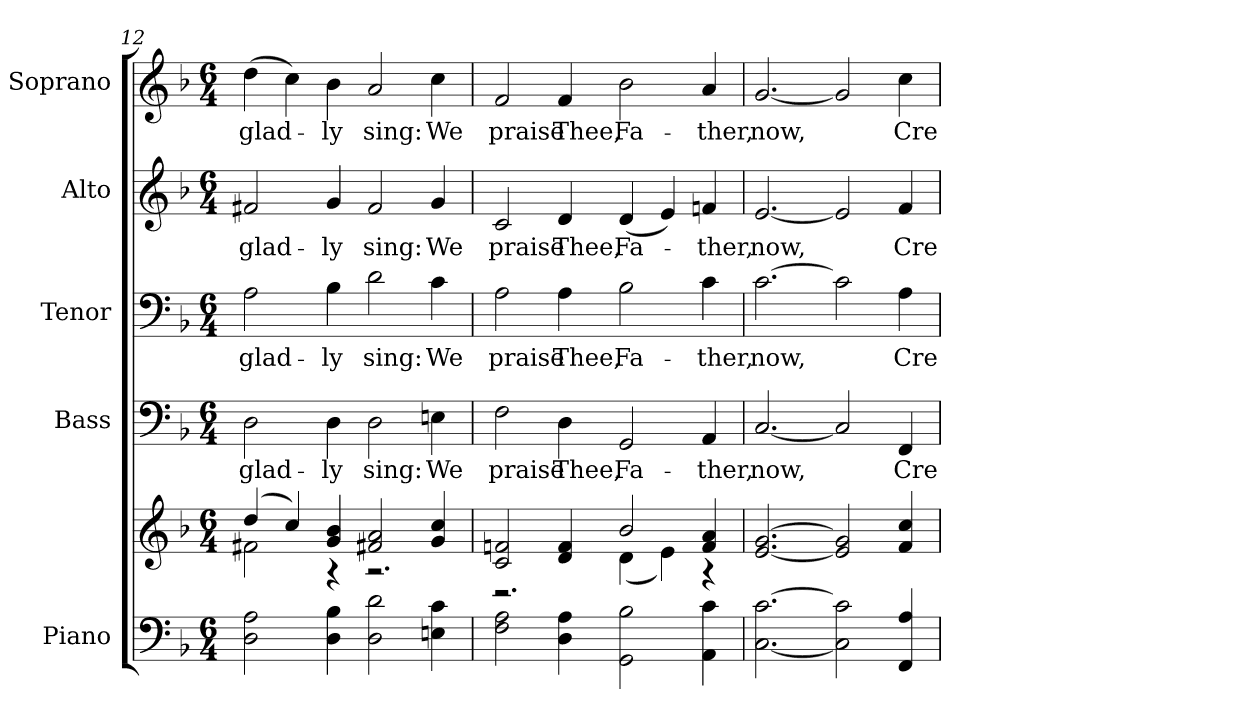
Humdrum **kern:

**kern	**kern	**kern	**text	**kern	**text	**kern	**text	**kern	**text
*part5	*part5	*part4	*part4	*part3	*part3	*part2	*part2	*part1	*part1
*staff6	*staff5	*staff4	*staff4	*staff3	*staff3	*staff2	*staff2	*staff1	*staff1
*I"Piano	*	*I"Bass	*	*I"Tenor	*	*I"Alto	*	*I"Soprano	*
*I'Pno.	*	*I'B.	*	*I'T.	*	*I'A.	*	*I'S.	*
*clefF4	*clefG2	*clefF4	*	*clefF4	*	*clefG2	*	*clefG2	*
*k[b-]	*k[b-]	*k[b-]	*	*k[b-]	*	*k[b-]	*	*k[b-]	*
*F:	*F:	*F:	*	*F:	*	*F:	*	*F:	*
*M6/4	*M6/4	*M6/4	*	*M6/4	*	*M6/4	*	*M6/4	*
=12	=12	=12	=12	=12	=12	=12	=12	=12	=12
*	*^	*	*	*	*	*	*	*	*
!	!	!	!	!LO:LY:b:color=#000000	!	!	!	!	!	!
!	!	!	!	!	!	!LO:LY:b:color=#000000	!	!	!	!
!	!	!	!	!	!	!	!	!LO:LY:b:color=#000000	!	!
!	!	!	!	!	!	!	!	!	!	!LO:LY:b:color=#000000
2Di\ 2Ai	(4ddi/	2f#Xi\	2Di\	glad-	2Ai\	glad-	2f#Xi/	glad-	(4ddi\	glad-
.	4cci/)	.	.	.	.	.	.	.	4cci\)	.
!	!	!	!	!LO:LY:b:color=#000000	!	!	!	!	!	!
!	!	!	!	!	!	!LO:LY:b:color=#000000	!	!	!	!
!	!	!	!	!	!	!	!	!LO:LY:b:color=#000000	!	!
!	!	!	!	!	!	!	!	!	!	!LO:LY:b:color=#000000
4Di\ 4B-i	4gi/ 4b-i	4r	4Di\	-ly	4B-i\	-ly	4gi/	-ly	4b-i\	-ly
!	!	!	!	!LO:LY:b:color=#000000	!	!	!	!	!	!
!	!	!	!	!	!	!LO:LY:b:color=#000000	!	!	!	!
!	!	!	!	!	!	!	!	!LO:LY:b:color=#000000	!	!
!	!	!	!	!	!	!	!	!	!	!LO:LY:b:color=#000000
2Di\ 2di	2f#Xi/ 2ai	2.r	2Di\	sing:	2di\	sing:	2f#i/	sing:	2ai/	sing:
!	!	!	!	!LO:LY:b:color=#000000	!	!	!	!	!	!
!	!	!	!	!	!	!LO:LY:b:color=#000000	!	!	!	!
!	!	!	!	!	!	!	!	!LO:LY:b:color=#000000	!	!
!	!	!	!	!	!	!	!	!	!	!LO:LY:b:color=#000000
4Eni\ 4ci	4gi/ 4cci	.	4Eni\	We	4ci\	We	4gi/	We	4cci\	We
!!LO:PB:g=z
=13	=13	=13	=13	=13	=13	=13	=13	=13	=13	=13
!	!	!	!	!LO:LY:b:color=#000000	!	!	!	!	!	!
!	!	!	!	!	!	!LO:LY:b:color=#000000	!	!	!	!
!	!	!	!	!	!	!	!	!LO:LY:b:color=#000000	!	!
!	!	!	!	!	!	!	!	!	!	!LO:LY:b:color=#000000
2Fi\ 2Ai	2ci/ 2fni	2.r	2Fi\	praise	2Ai\	praise	2ci/	praise	2fi/	praise
!	!	!	!	!LO:LY:b:color=#000000	!	!	!	!	!	!
!	!	!	!	!	!	!LO:LY:b:color=#000000	!	!	!	!
!	!	!	!	!	!	!	!	!LO:LY:b:color=#000000	!	!
!	!	!	!	!	!	!	!	!	!	!LO:LY:b:color=#000000
4Di\ 4Ai	4di/ 4fi	.	4Di\	Thee,	4Ai\	Thee,	4di/	Thee,	4fi/	Thee,
!	!	!	!	!LO:LY:b:color=#000000	!	!	!	!	!	!
!	!	!	!	!	!	!LO:LY:b:color=#000000	!	!	!	!
!	!	!	!	!	!	!	!	!LO:LY:b:color=#000000	!	!
!	!	!	!	!	!	!	!	!	!	!LO:LY:b:color=#000000
2GGi\ 2B-i	2b-i/	(4di\	2GGi/	Fa-	2B-i\	Fa-	(4di/	Fa-	2b-i\	Fa-
.	.	4ei\)	.	.	.	.	4ei/)	.	.	.
!	!	!	!	!LO:LY:b:color=#000000	!	!	!	!	!	!
!	!	!	!	!	!	!LO:LY:b:color=#000000	!	!	!	!
!	!	!	!	!	!	!	!	!LO:LY:b:color=#000000	!	!
!	!	!	!	!	!	!	!	!	!	!LO:LY:b:color=#000000
4AAi\ 4ci	4fi/ 4ai	4r	4AAi/	-ther,	4ci\	-ther,	4fni/	-ther,	4ai/	-ther,
*	*v	*v	*	*	*	*	*	*	*	*
=14	=14	=14	=14	=14	=14	=14	=14	=14	=14
*	*^	*	*	*	*	*	*	*	*
!	!	!	!	!LO:LY:b:color=#000000	!	!	!	!	!	!
*	*v	*v	*	*	*	*	*	*	*	*
*	*^	*	*	*	*	*	*	*	*
!	!	!	!	!	!	!LO:LY:b:color=#000000	!	!	!	!
*	*v	*v	*	*	*	*	*	*	*	*
*	*^	*	*	*	*	*	*	*	*
!	!	!	!	!	!	!	!	!LO:LY:b:color=#000000	!	!
*	*v	*v	*	*	*	*	*	*	*	*
*	*^	*	*	*	*	*	*	*	*
!	!	!	!	!	!	!	!	!	!	!LO:LY:b:color=#000000
*	*v	*v	*	*	*	*	*	*	*	*
[<2.Ci\ [>2.ci	[<2.ei/ [>2.gi	[<2.Ci/	now,	[>2.ci\	now,	[<2.ei/	now,	[<2.gi/	now,
2Ci\] 2ci]	2ei/] 2gi]	2Ci/]	.	2ci\]	.	2ei/]	.	2gi/]	.
!	!	!	!LO:LY:b:color=#000000	!	!	!	!	!	!
!	!	!	!	!	!LO:LY:b:color=#000000	!	!	!	!
!	!	!	!	!	!	!	!LO:LY:b:color=#000000	!	!
!	!	!	!	!	!	!	!	!	!LO:LY:b:color=#000000
4FFi/ 4Ai	4fi/ 4cci	4FFi/	Cre-	4Ai\	Cre-	4fi/	Cre-	4cci\	Cre-
=	=	=	=	=	=	=	=	=	=
*-	*-	*-	*-	*-	*-	*-	*-	*-	*-
